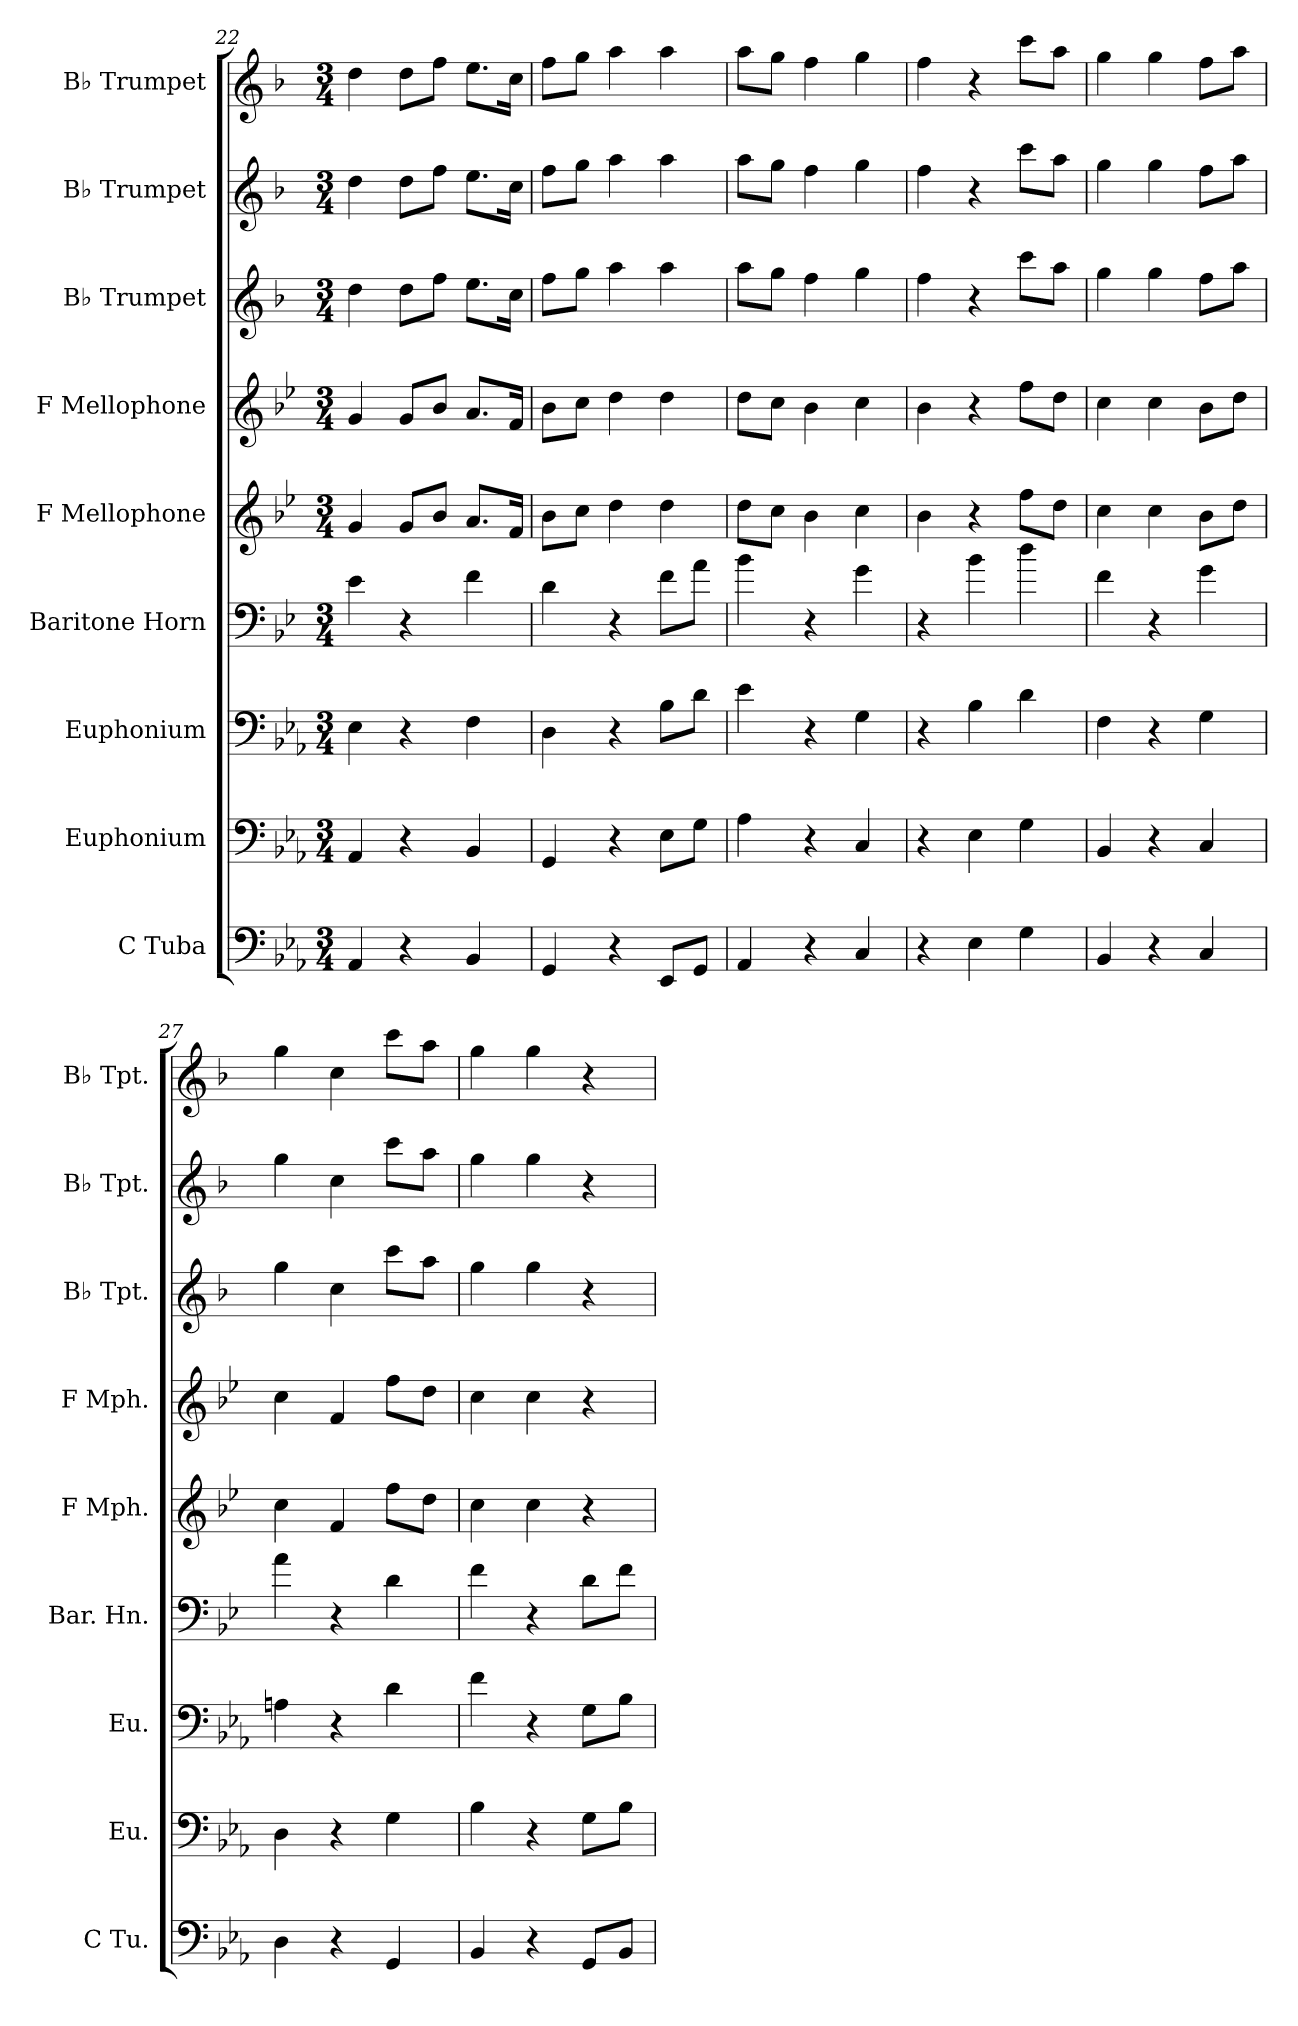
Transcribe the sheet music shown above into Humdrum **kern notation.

**kern	**kern	**kern	**kern	**kern	**kern	**kern	**kern	**kern
*part9	*part8	*part7	*part6	*part5	*part4	*part3	*part2	*part1
*staff9	*staff8	*staff7	*staff6	*staff5	*staff4	*staff3	*staff2	*staff1
*I"C Tuba	*I"Euphonium	*I"Euphonium	*I"Baritone Horn	*I"F Mellophone	*I"F Mellophone	*I"B♭ Trumpet	*I"B♭ Trumpet	*I"B♭ Trumpet
*I'C Tu.	*I'Eu.	*I'Eu.	*I'Bar. Hn.	*I'F Mph.	*I'F Mph.	*I'B♭ Tpt.	*I'B♭ Tpt.	*I'B♭ Tpt.
*clefF4	*clefF4	*clefF4	*clefF4	*clefG2	*clefG2	*clefG2	*clefG2	*clefG2
*	*	*	*ITrd4c7	*ITrd4c7	*ITrd4c7	*ITrd1c2	*ITrd1c2	*ITrd1c2
*k[b-e-a-]	*k[b-e-a-]	*k[b-e-a-]	*k[b-e-a-]	*k[b-e-a-]	*k[b-e-a-]	*k[b-e-a-]	*k[b-e-a-]	*k[b-e-a-]
*E-:	*E-:	*E-:	*E-:	*E-:	*E-:	*E-:	*E-:	*E-:
*M3/4	*M3/4	*M3/4	*M3/4	*M3/4	*M3/4	*M3/4	*M3/4	*M3/4
=22	=22	=22	=22	=22	=22	=22	=22	=22
4AA-/	4AA-/	4E-\	4A-\	4c/	4c/	4cc\	4cc\	4cc\
4r	4r	4r	4r	8c/L	8c/L	8cc\L	8cc\L	8cc\L
.	.	.	.	8e-/J	8e-/J	8ee-\J	8ee-\J	8ee-\J
4BB-/	4BB-/	4F\	4B-\	8.d/L	8.d/L	8.dd\L	8.dd\L	8.dd\L
.	.	.	.	16B-/Jk	16B-/Jk	16b-\Jk	16b-\Jk	16b-\Jk
!!LO:PB:g=z
=23	=23	=23	=23	=23	=23	=23	=23	=23
4GG/	4GG/	4D\	4G\	8e-\L	8e-\L	8ee-\L	8ee-\L	8ee-\L
.	.	.	.	8f\J	8f\J	8ff\J	8ff\J	8ff\J
4r	4r	4r	4r	4g\	4g\	4gg\	4gg\	4gg\
8EE-/L	8E-\L	8B-\L	8B-\L	4g\	4g\	4gg\	4gg\	4gg\
8GG/J	8G\J	8d\J	8d\J	.	.	.	.	.
=24	=24	=24	=24	=24	=24	=24	=24	=24
4AA-/	4A-\	4e-\	4e-\	8g\L	8g\L	8gg\L	8gg\L	8gg\L
.	.	.	.	8f\J	8f\J	8ff\J	8ff\J	8ff\J
4r	4r	4r	4r	4e-\	4e-\	4ee-\	4ee-\	4ee-\
4C/	4C/	4G\	4c\	4f\	4f\	4ff\	4ff\	4ff\
=25	=25	=25	=25	=25	=25	=25	=25	=25
4r	4r	4r	4r	4e-\	4e-\	4ee-\	4ee-\	4ee-\
4E-\	4E-\	4B-\	4e-\	4r	4r	4r	4r	4r
4G\	4G\	4d\	4g\	8b-\L	8b-\L	8bb-\L	8bb-\L	8bb-\L
.	.	.	.	8g\J	8g\J	8gg\J	8gg\J	8gg\J
=26	=26	=26	=26	=26	=26	=26	=26	=26
4BB-/	4BB-/	4F\	4B-\	4f\	4f\	4ff\	4ff\	4ff\
4r	4r	4r	4r	4f\	4f\	4ff\	4ff\	4ff\
4C/	4C/	4G\	4c\	8e-\L	8e-\L	8ee-\L	8ee-\L	8ee-\L
.	.	.	.	8g\J	8g\J	8gg\J	8gg\J	8gg\J
=27	=27	=27	=27	=27	=27	=27	=27	=27
4D\	4D\	4An\	4d\	4f\	4f\	4ff\	4ff\	4ff\
4r	4r	4r	4r	4B-/	4B-/	4b-\	4b-\	4b-\
4GG/	4G\	4d\	4G\	8b-\L	8b-\L	8bb-\L	8bb-\L	8bb-\L
.	.	.	.	8g\J	8g\J	8gg\J	8gg\J	8gg\J
=28	=28	=28	=28	=28	=28	=28	=28	=28
4BB-/	4B-\	4f\	4B-\	4f\	4f\	4ff\	4ff\	4ff\
4r	4r	4r	4r	4f\	4f\	4ff\	4ff\	4ff\
8GG/L	8G\L	8G\L	8G\L	4r	4r	4r	4r	4r
8BB-/J	8B-\J	8B-\J	8B-\J	.	.	.	.	.
=	=	=	=	=	=	=	=	=
*-	*-	*-	*-	*-	*-	*-	*-	*-
